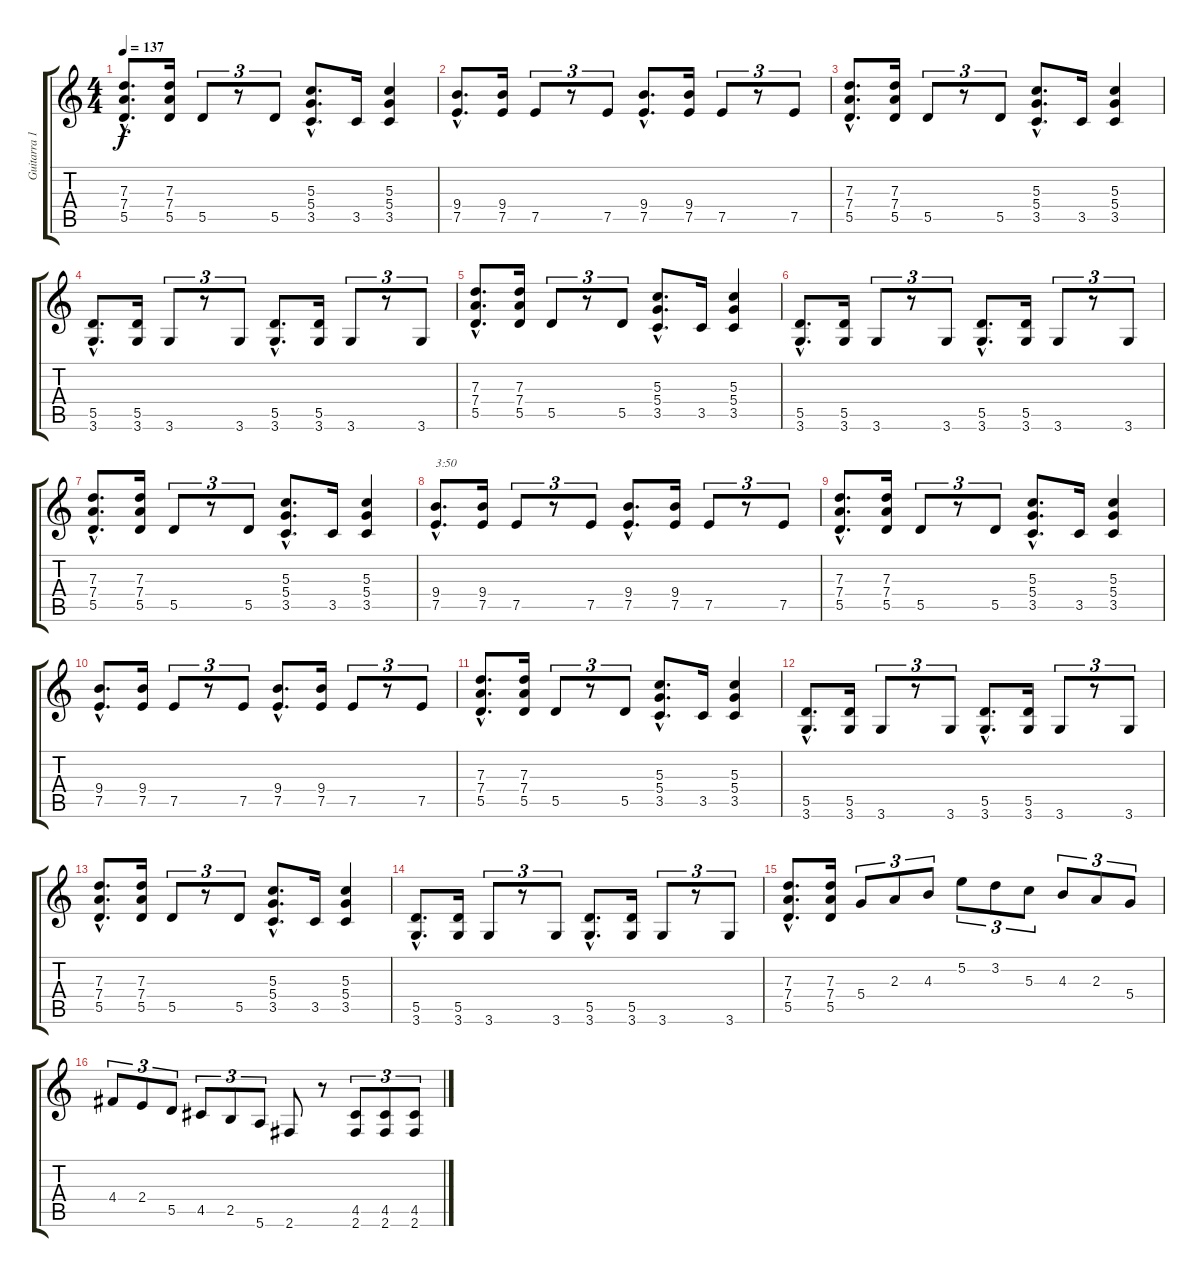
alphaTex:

\track ("Guitarra 1" "Guitarra 1") {instrument distortionguitar}
\staff {score tabs}
\tuning (E4 B3 G3 D3 A2 E2) {hide}
\ts (4 4)
\tempo 137
\clef g2
\ks c
(7.3{hac} 7.4{hac} 5.5{hac}).8{d dy f} (7.3 7.4 5.5).16 5.5.8{tu (3 2)} r.8{tu (3 2)} 5.5.8{tu (3 2)} (5.3{hac} 5.4{hac} 3.5{hac}).8{d} 3.5.16 (5.3 5.4 3.5).4 |
(9.4{hac} 7.5{hac}).8{d} (9.4 7.5).16 7.5.8{tu (3 2)} r.8{tu (3 2)} 7.5.8{tu (3 2)} (9.4{hac} 7.5{hac}).8{d} (9.4 7.5).16 7.5.8{tu (3 2)} r.8{tu (3 2)} 7.5.8{tu (3 2)} |
(7.3{hac} 7.4{hac} 5.5{hac}).8{d} (7.3 7.4 5.5).16 5.5.8{tu (3 2)} r.8{tu (3 2)} 5.5.8{tu (3 2)} (5.3{hac} 5.4{hac} 3.5{hac}).8{d} 3.5.16 (5.3 5.4 3.5).4 |
(5.5{hac} 3.6{hac}).8{d} (5.5 3.6).16 3.6.8{tu (3 2)} r.8{tu (3 2)} 3.6.8{tu (3 2)} (5.5{hac} 3.6{hac}).8{d} (5.5 3.6).16 3.6.8{tu (3 2)} r.8{tu (3 2)} 3.6.8{tu (3 2)} |
(7.3{hac} 7.4{hac} 5.5{hac}).8{d} (7.3 7.4 5.5).16 5.5.8{tu (3 2)} r.8{tu (3 2)} 5.5.8{tu (3 2)} (5.3{hac} 5.4{hac} 3.5{hac}).8{d} 3.5.16 (5.3 5.4 3.5).4 |
(5.5{hac} 3.6{hac}).8{d} (5.5 3.6).16 3.6.8{tu (3 2)} r.8{tu (3 2)} 3.6.8{tu (3 2)} (5.5{hac} 3.6{hac}).8{d} (5.5 3.6).16 3.6.8{tu (3 2)} r.8{tu (3 2)} 3.6.8{tu (3 2)} |
(7.3{hac} 7.4{hac} 5.5{hac}).8{d} (7.3 7.4 5.5).16 5.5.8{tu (3 2)} r.8{tu (3 2)} 5.5.8{tu (3 2)} (5.3{hac} 5.4{hac} 3.5{hac}).8{d} 3.5.16 (5.3 5.4 3.5).4 |
(9.4{hac} 7.5{hac}).8{d txt "3:50"} (9.4 7.5).16 7.5.8{tu (3 2)} r.8{tu (3 2)} 7.5.8{tu (3 2)} (9.4{hac} 7.5{hac}).8{d} (9.4 7.5).16 7.5.8{tu (3 2)} r.8{tu (3 2)} 7.5.8{tu (3 2)} |
(7.3{hac} 7.4{hac} 5.5{hac}).8{d} (7.3 7.4 5.5).16 5.5.8{tu (3 2)} r.8{tu (3 2)} 5.5.8{tu (3 2)} (5.3{hac} 5.4{hac} 3.5{hac}).8{d} 3.5.16 (5.3 5.4 3.5).4 |
(9.4{hac} 7.5{hac}).8{d} (9.4 7.5).16 7.5.8{tu (3 2)} r.8{tu (3 2)} 7.5.8{tu (3 2)} (9.4{hac} 7.5{hac}).8{d} (9.4 7.5).16 7.5.8{tu (3 2)} r.8{tu (3 2)} 7.5.8{tu (3 2)} |
(7.3{hac} 7.4{hac} 5.5{hac}).8{d} (7.3 7.4 5.5).16 5.5.8{tu (3 2)} r.8{tu (3 2)} 5.5.8{tu (3 2)} (5.3{hac} 5.4{hac} 3.5{hac}).8{d} 3.5.16 (5.3 5.4 3.5).4 |
(5.5{hac} 3.6{hac}).8{d} (5.5 3.6).16 3.6.8{tu (3 2)} r.8{tu (3 2)} 3.6.8{tu (3 2)} (5.5{hac} 3.6{hac}).8{d} (5.5 3.6).16 3.6.8{tu (3 2)} r.8{tu (3 2)} 3.6.8{tu (3 2)} |
(7.3{hac} 7.4{hac} 5.5{hac}).8{d} (7.3 7.4 5.5).16 5.5.8{tu (3 2)} r.8{tu (3 2)} 5.5.8{tu (3 2)} (5.3{hac} 5.4{hac} 3.5{hac}).8{d} 3.5.16 (5.3 5.4 3.5).4 |
(5.5{hac} 3.6{hac}).8{d} (5.5 3.6).16 3.6.8{tu (3 2)} r.8{tu (3 2)} 3.6.8{tu (3 2)} (5.5{hac} 3.6{hac}).8{d} (5.5 3.6).16 3.6.8{tu (3 2)} r.8{tu (3 2)} 3.6.8{tu (3 2)} |
(7.3{hac} 7.4{hac} 5.5{hac}).8{d} (7.3 7.4 5.5).16 5.4.8{tu (3 2)} 2.3.8{tu (3 2)} 4.3.8{tu (3 2)} 5.2.8{tu (3 2)} 3.2.8{tu (3 2)} 5.3.8{tu (3 2)} 4.3.8{tu (3 2)} 2.3.8{tu (3 2)} 5.4.8{tu (3 2)} |
4.4.8{tu (3 2)} 2.4.8{tu (3 2)} 5.5.8{tu (3 2)} 4.5.8{tu (3 2)} 2.5.8{tu (3 2)} 5.6.8{tu (3 2)} 2.6.8 r.8 (4.5 2.6).8{tu (3 2)} (4.5 2.6).8{tu (3 2)} (4.5 2.6).8{tu (3 2)}
